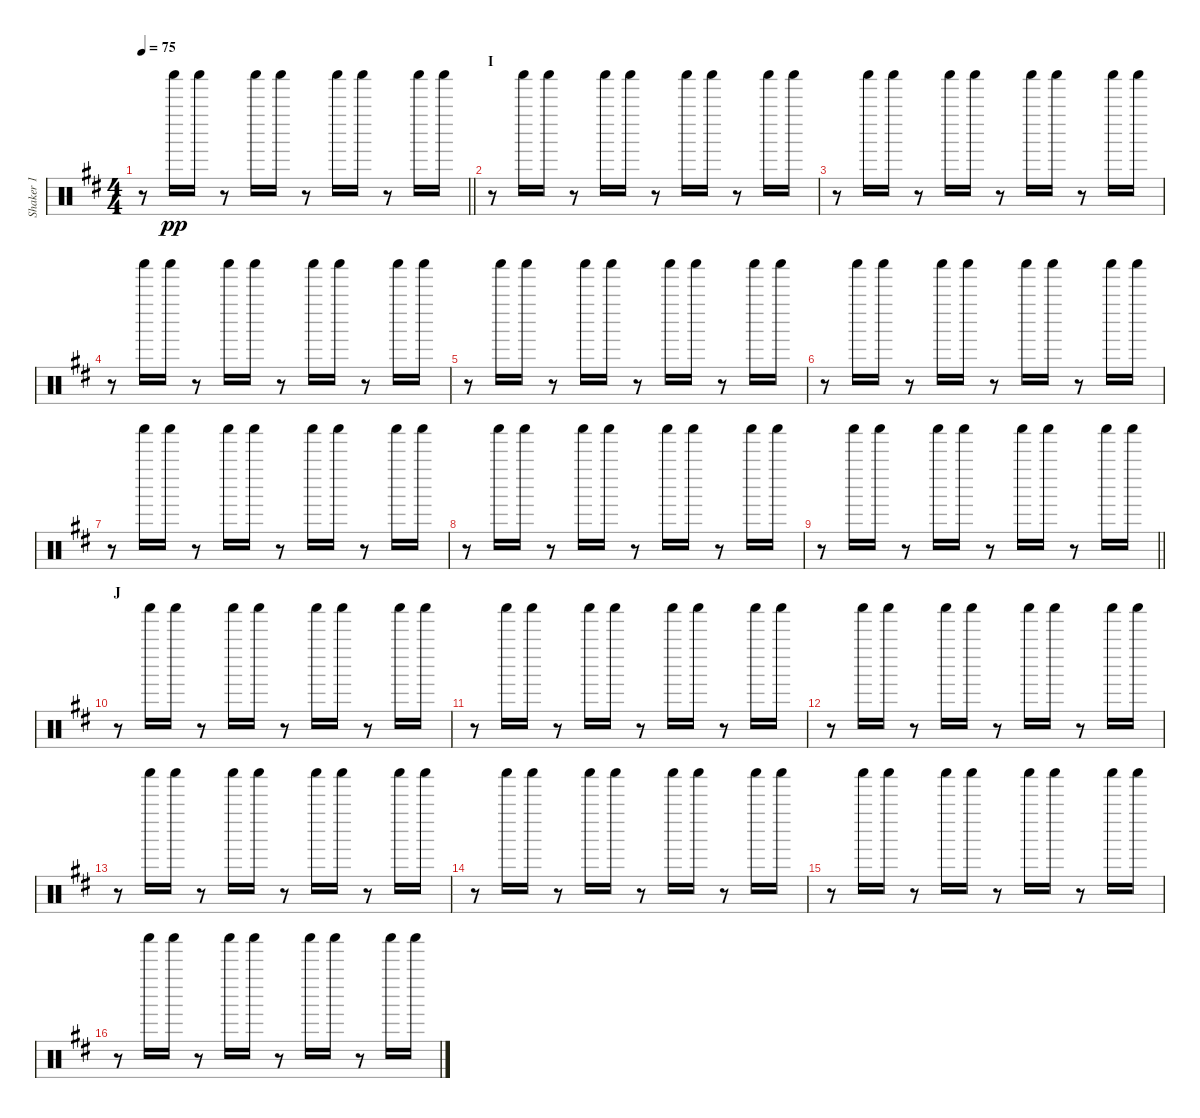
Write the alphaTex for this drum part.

\track ("Shaker 1" "Shaker 1") {instrument percussion}
\staff {score}
\articulation defaults
\ts (4 4)
\tempo 75
\clef neutral
\barLineRight lightlight
\ks d
r.8{dy pp} "Shaker (hit)".16 "Shaker (hit)".16 r.8 "Shaker (hit)".16 "Shaker (hit)".16 r.8 "Shaker (hit)".16 "Shaker (hit)".16 r.8 "Shaker (hit)".16 "Shaker (hit)".16 |
\section ("" "I")
r.8 "Shaker (hit)".16 "Shaker (hit)".16 r.8 "Shaker (hit)".16 "Shaker (hit)".16 r.8 "Shaker (hit)".16 "Shaker (hit)".16 r.8 "Shaker (hit)".16 "Shaker (hit)".16 |
r.8 "Shaker (hit)".16 "Shaker (hit)".16 r.8 "Shaker (hit)".16 "Shaker (hit)".16 r.8 "Shaker (hit)".16 "Shaker (hit)".16 r.8 "Shaker (hit)".16 "Shaker (hit)".16 |
r.8 "Shaker (hit)".16 "Shaker (hit)".16 r.8 "Shaker (hit)".16 "Shaker (hit)".16 r.8 "Shaker (hit)".16 "Shaker (hit)".16 r.8 "Shaker (hit)".16 "Shaker (hit)".16 |
r.8 "Shaker (hit)".16 "Shaker (hit)".16 r.8 "Shaker (hit)".16 "Shaker (hit)".16 r.8 "Shaker (hit)".16 "Shaker (hit)".16 r.8 "Shaker (hit)".16 "Shaker (hit)".16 |
r.8 "Shaker (hit)".16 "Shaker (hit)".16 r.8 "Shaker (hit)".16 "Shaker (hit)".16 r.8 "Shaker (hit)".16 "Shaker (hit)".16 r.8 "Shaker (hit)".16 "Shaker (hit)".16 |
r.8 "Shaker (hit)".16 "Shaker (hit)".16 r.8 "Shaker (hit)".16 "Shaker (hit)".16 r.8 "Shaker (hit)".16 "Shaker (hit)".16 r.8 "Shaker (hit)".16 "Shaker (hit)".16 |
r.8 "Shaker (hit)".16 "Shaker (hit)".16 r.8 "Shaker (hit)".16 "Shaker (hit)".16 r.8 "Shaker (hit)".16 "Shaker (hit)".16 r.8 "Shaker (hit)".16 "Shaker (hit)".16 |
\barLineRight lightlight
r.8 "Shaker (hit)".16 "Shaker (hit)".16 r.8 "Shaker (hit)".16 "Shaker (hit)".16 r.8 "Shaker (hit)".16 "Shaker (hit)".16 r.8 "Shaker (hit)".16 "Shaker (hit)".16 |
\section ("" "J")
r.8 "Shaker (hit)".16 "Shaker (hit)".16 r.8 "Shaker (hit)".16 "Shaker (hit)".16 r.8 "Shaker (hit)".16 "Shaker (hit)".16 r.8 "Shaker (hit)".16 "Shaker (hit)".16 |
r.8 "Shaker (hit)".16 "Shaker (hit)".16 r.8 "Shaker (hit)".16 "Shaker (hit)".16 r.8 "Shaker (hit)".16 "Shaker (hit)".16 r.8 "Shaker (hit)".16 "Shaker (hit)".16 |
r.8 "Shaker (hit)".16 "Shaker (hit)".16 r.8 "Shaker (hit)".16 "Shaker (hit)".16 r.8 "Shaker (hit)".16 "Shaker (hit)".16 r.8 "Shaker (hit)".16 "Shaker (hit)".16 |
r.8 "Shaker (hit)".16 "Shaker (hit)".16 r.8 "Shaker (hit)".16 "Shaker (hit)".16 r.8 "Shaker (hit)".16 "Shaker (hit)".16 r.8 "Shaker (hit)".16 "Shaker (hit)".16 |
r.8 "Shaker (hit)".16 "Shaker (hit)".16 r.8 "Shaker (hit)".16 "Shaker (hit)".16 r.8 "Shaker (hit)".16 "Shaker (hit)".16 r.8 "Shaker (hit)".16 "Shaker (hit)".16 |
r.8 "Shaker (hit)".16 "Shaker (hit)".16 r.8 "Shaker (hit)".16 "Shaker (hit)".16 r.8 "Shaker (hit)".16 "Shaker (hit)".16 r.8 "Shaker (hit)".16 "Shaker (hit)".16 |
r.8 "Shaker (hit)".16 "Shaker (hit)".16 r.8 "Shaker (hit)".16 "Shaker (hit)".16 r.8 "Shaker (hit)".16 "Shaker (hit)".16 r.8 "Shaker (hit)".16 "Shaker (hit)".16
